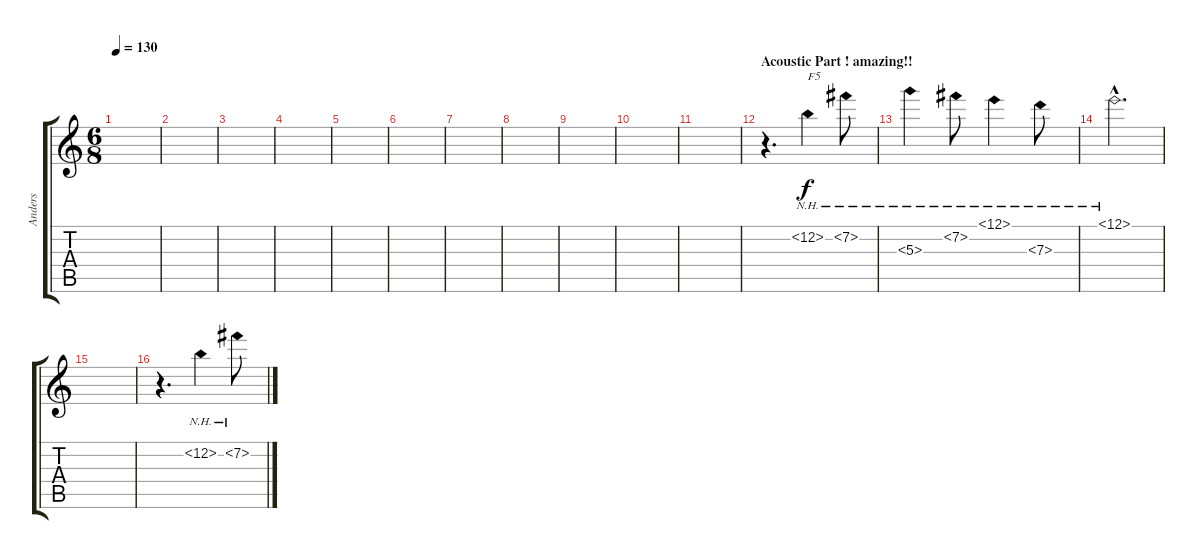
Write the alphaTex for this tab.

\track ("Anders" "Anders") {instrument acousticguitarsteel}
\staff {score tabs}
\tuning (E4 B3 G3 D3 A2 E2) {hide}
\ts (6 8)
\tempo 130
\clef g2
\ks c
|
|
|
|
|
|
|
|
|
|
|
\section ("" "Acoustic Part ! amazing!!")
r.4{d} 12.2{nh}.4{txt "F5"} 7.2{nh}.8 |
5.3{nh}.4 7.2{nh}.8 12.1{nh}.4 7.3{nh}.8 |
12.1{nh hac}.2{d} |
|
r.4{d} 12.2{nh}.4 7.2{nh}.8
